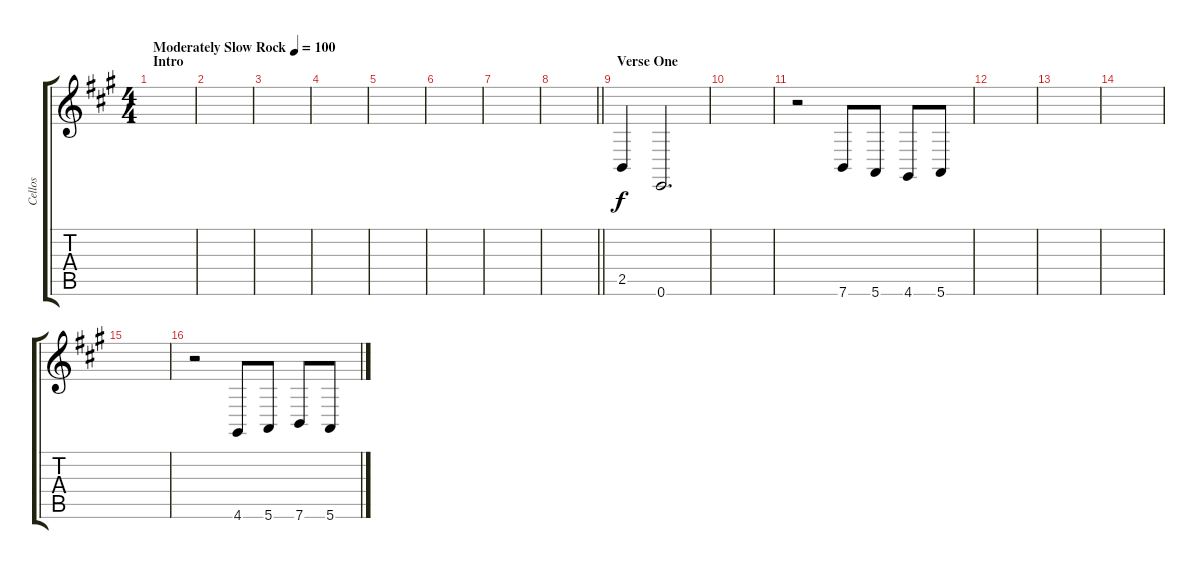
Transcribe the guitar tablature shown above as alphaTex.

\track ("Cellos" "Cellos") {instrument cello}
\staff {score tabs}
\tuning (E4 B3 G3 D3 A2 E2) {hide}
\ts (4 4)
\section ("" "Intro")
\tempo (100 "Moderately Slow Rock")
\clef g2
\ks a
|
|
|
|
|
|
|
\barLineRight lightlight
|
\section ("" "Verse One")
2.5.4 0.6.2{d} |
|
r.2 7.6.8 5.6.8 4.6.8 5.6.8 |
|
|
|
|
r.2 4.6.8 5.6.8 7.6.8 5.6.8
